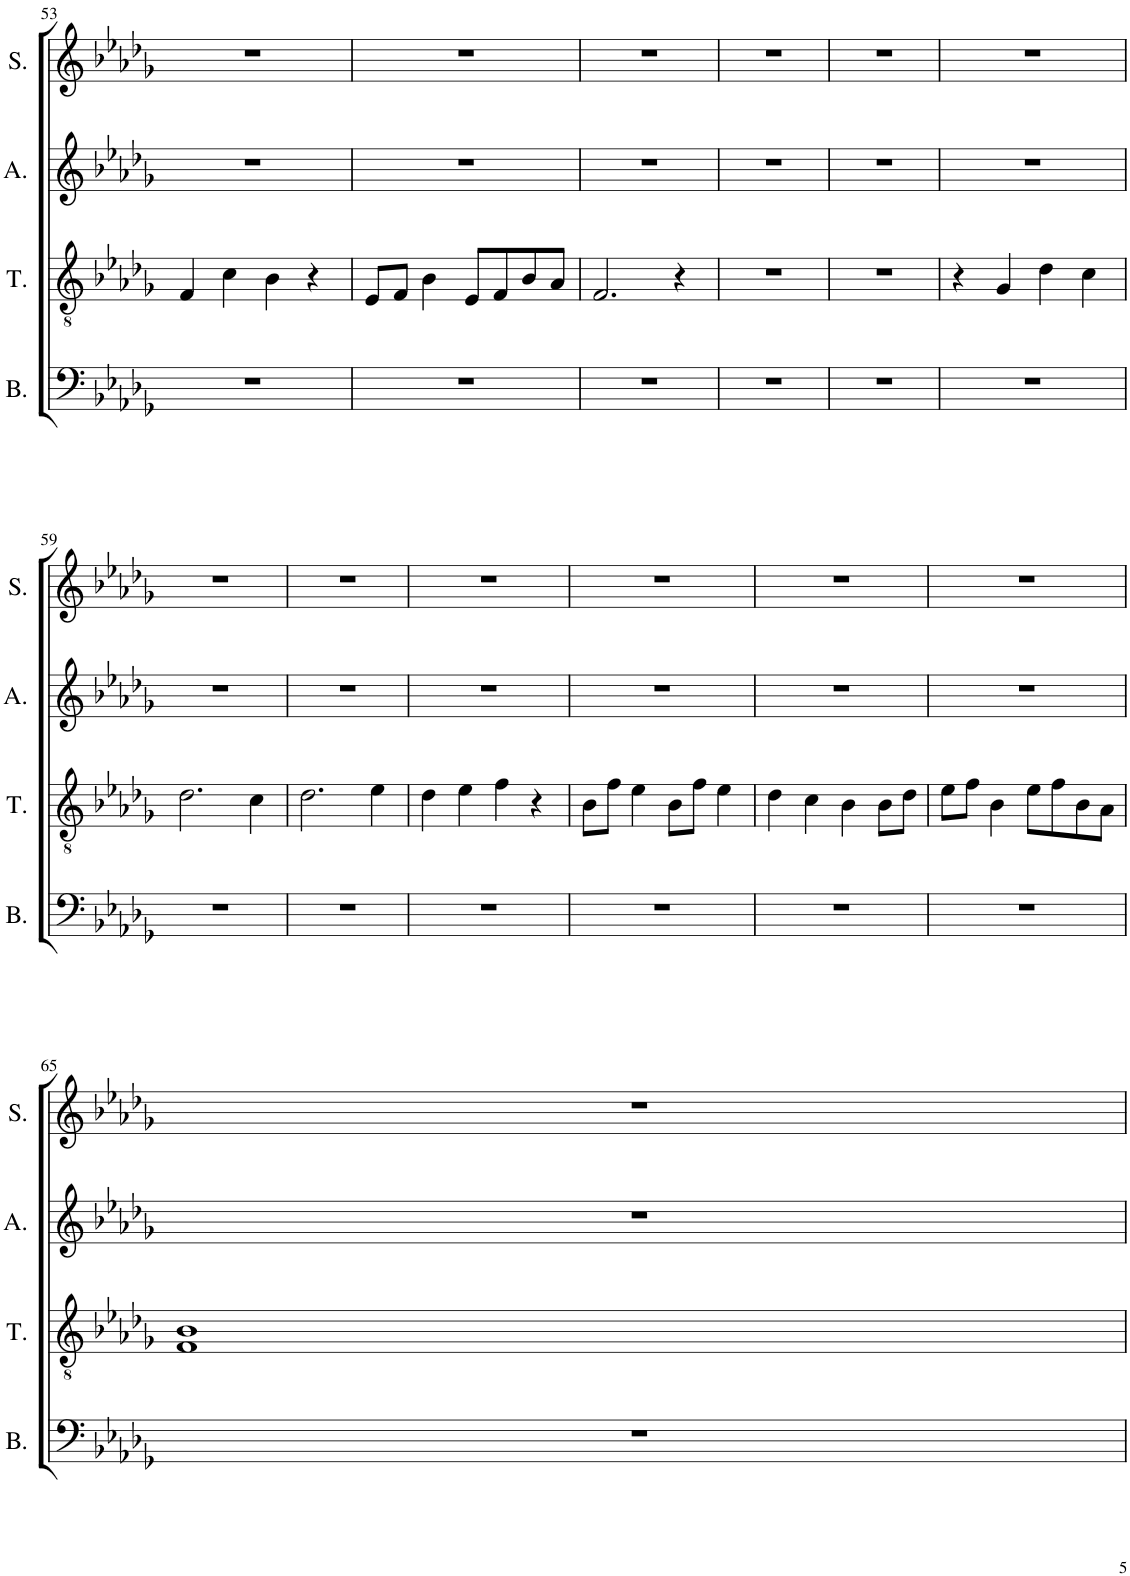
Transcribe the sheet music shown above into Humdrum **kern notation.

**kern	**kern	**kern	**kern
*part4	*part3	*part2	*part1
*staff4	*staff3	*staff2	*staff1
*I"Bass	*I"Tenor	*I"Alto	*I"Soprano
*I'B.	*I'T.	*I'A.	*I'S.
!!LO:PB:g=z
*clefF4	*clefGv2	*clefG2	*clefG2
*k[b-e-a-d-g-]	*k[b-e-a-d-g-]	*k[b-e-a-d-g-]	*k[b-e-a-d-g-]
*M4/4	*M4/4	*M4/4	*M4/4
=53	=53	=53	=53
1r	4F/	1r	1r
.	4c\	.	.
.	4B-\	.	.
.	4r	.	.
=54	=54	=54	=54
1r	8E-/L	1r	1r
.	8F/J	.	.
.	4B-\	.	.
.	8E-/L	.	.
.	8F/	.	.
.	8B-/	.	.
.	8A-/J	.	.
=55	=55	=55	=55
1r	2.F/	1r	1r
.	4r	.	.
=56	=56	=56	=56
1r	1r	1r	1r
=57	=57	=57	=57
1r	1r	1r	1r
=58	=58	=58	=58
1r	4r	1r	1r
.	4G-/	.	.
.	4d-\	.	.
.	4c\	.	.
!!LO:LB:g=z
=59	=59	=59	=59
1r	2.d-\	1r	1r
.	4c\	.	.
=60	=60	=60	=60
1r	2.d-\	1r	1r
.	4e-\	.	.
=61	=61	=61	=61
1r	4d-\	1r	1r
.	4e-\	.	.
.	4f\	.	.
.	4r	.	.
=62	=62	=62	=62
1r	8B-\L	1r	1r
.	8f\J	.	.
.	4e-\	.	.
.	8B-\L	.	.
.	8f\J	.	.
.	4e-\	.	.
=63	=63	=63	=63
1r	4d-\	1r	1r
.	4c\	.	.
.	4B-\	.	.
.	8B-\L	.	.
.	8d-\J	.	.
=64	=64	=64	=64
1r	8e-\L	1r	1r
.	8f\J	.	.
.	4B-\	.	.
.	8e-\L	.	.
.	8f\	.	.
.	8B-\	.	.
.	8A-\J	.	.
!!LO:LB:g=z
=65	=65	=65	=65
1r	1F 1B-	1r	1r
=	=	=	=
*-	*-	*-	*-
